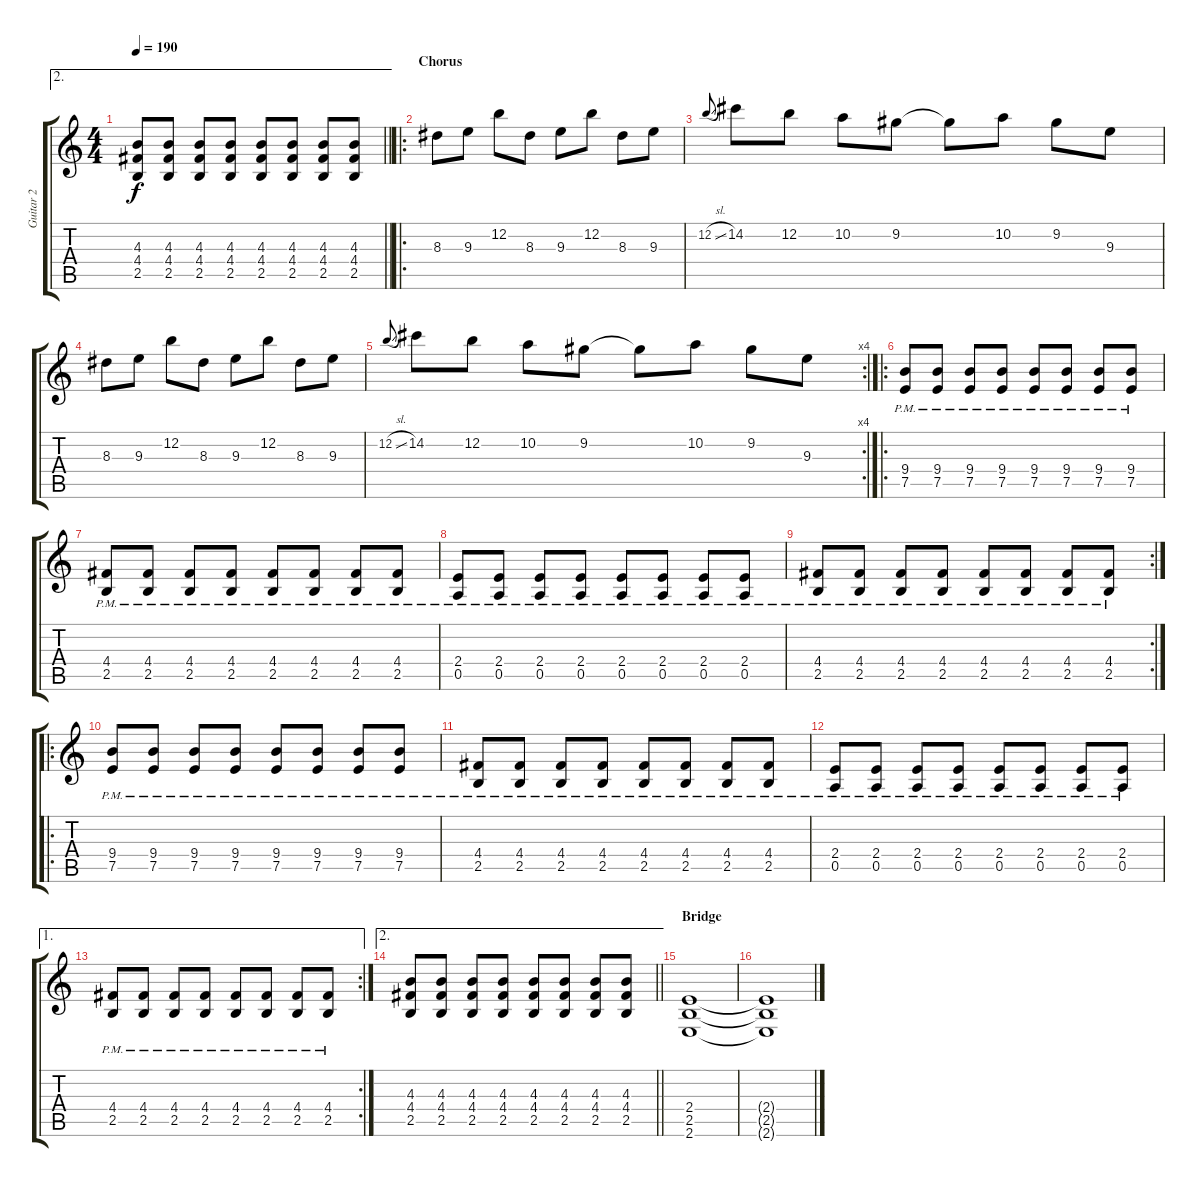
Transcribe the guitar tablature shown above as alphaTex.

\track ("Guitar 2" "Guitar 2") {instrument distortionguitar}
\staff {score tabs}
\tuning (E4 B3 G3 D3 A2 D2) {hide}
\ae 2
\ts (4 4)
\tempo 190
\clef g2
\barLineRight lightlight
\ks c
(4.3 4.4 2.5).8{dy f} (4.3 4.4 2.5).8 (4.3 4.4 2.5).8 (4.3 4.4 2.5).8 (4.3 4.4 2.5).8 (4.3 4.4 2.5).8 (4.3 4.4 2.5).8 (4.3 4.4 2.5).8 |
\ro
\section ("" "Chorus")
8.3.8 9.3.8 12.2.8 8.3.8 9.3.8 12.2.8 8.3.8 9.3.8 |
12.2{sl}.8{gr onbeat} 14.2.8 12.2.8 10.2.8 9.2.8 9.2{t}.8 10.2.8 9.2.8 9.3.8 |
8.3.8 9.3.8 12.2.8 8.3.8 9.3.8 12.2.8 8.3.8 9.3.8 |
\rc 4
12.2{sl}.8{gr onbeat} 14.2.8 12.2.8 10.2.8 9.2.8 9.2{t}.8 10.2.8 9.2.8 9.3.8 |
\ro
(9.4{pm} 7.5{pm}).8 (9.4{pm} 7.5{pm}).8 (9.4{pm} 7.5{pm}).8 (9.4{pm} 7.5{pm}).8 (9.4{pm} 7.5{pm}).8 (9.4{pm} 7.5{pm}).8 (9.4{pm} 7.5{pm}).8 (9.4{pm} 7.5{pm}).8 |
(4.4{pm} 2.5{pm}).8 (4.4{pm} 2.5{pm}).8 (4.4{pm} 2.5{pm}).8 (4.4{pm} 2.5{pm}).8 (4.4{pm} 2.5{pm}).8 (4.4{pm} 2.5{pm}).8 (4.4{pm} 2.5{pm}).8 (4.4{pm} 2.5{pm}).8 |
(2.4{pm} 0.5{pm}).8 (2.4{pm} 0.5{pm}).8 (2.4{pm} 0.5{pm}).8 (2.4{pm} 0.5{pm}).8 (2.4{pm} 0.5{pm}).8 (2.4{pm} 0.5{pm}).8 (2.4{pm} 0.5{pm}).8 (2.4{pm} 0.5{pm}).8 |
\rc 2
(4.4{pm} 2.5{pm}).8 (4.4{pm} 2.5{pm}).8 (4.4{pm} 2.5{pm}).8 (4.4{pm} 2.5{pm}).8 (4.4{pm} 2.5{pm}).8 (4.4{pm} 2.5{pm}).8 (4.4{pm} 2.5{pm}).8 (4.4{pm} 2.5{pm}).8 |
\ro
(9.4{pm} 7.5{pm}).8 (9.4{pm} 7.5{pm}).8 (9.4{pm} 7.5{pm}).8 (9.4{pm} 7.5{pm}).8 (9.4{pm} 7.5{pm}).8 (9.4{pm} 7.5{pm}).8 (9.4{pm} 7.5{pm}).8 (9.4{pm} 7.5{pm}).8 |
(4.4{pm} 2.5{pm}).8 (4.4{pm} 2.5{pm}).8 (4.4{pm} 2.5{pm}).8 (4.4{pm} 2.5{pm}).8 (4.4{pm} 2.5{pm}).8 (4.4{pm} 2.5{pm}).8 (4.4{pm} 2.5{pm}).8 (4.4{pm} 2.5{pm}).8 |
(2.4{pm} 0.5{pm}).8 (2.4{pm} 0.5{pm}).8 (2.4{pm} 0.5{pm}).8 (2.4{pm} 0.5{pm}).8 (2.4{pm} 0.5{pm}).8 (2.4{pm} 0.5{pm}).8 (2.4{pm} 0.5{pm}).8 (2.4{pm} 0.5{pm}).8 |
\ae 1
\rc 2
(4.4{pm} 2.5{pm}).8 (4.4{pm} 2.5{pm}).8 (4.4{pm} 2.5{pm}).8 (4.4{pm} 2.5{pm}).8 (4.4{pm} 2.5{pm}).8 (4.4{pm} 2.5{pm}).8 (4.4{pm} 2.5{pm}).8 (4.4{pm} 2.5{pm}).8 |
\ae 2
\barLineRight lightlight
(4.3 4.4 2.5).8 (4.3 4.4 2.5).8 (4.3 4.4 2.5).8 (4.3 4.4 2.5).8 (4.3 4.4 2.5).8 (4.3 4.4 2.5).8 (4.3 4.4 2.5).8 (4.3 4.4 2.5).8 |
\section ("" "Bridge")
(2.4 2.5 2.6).1 |
(2.4{t} 2.5{t} 2.6{t}).1
